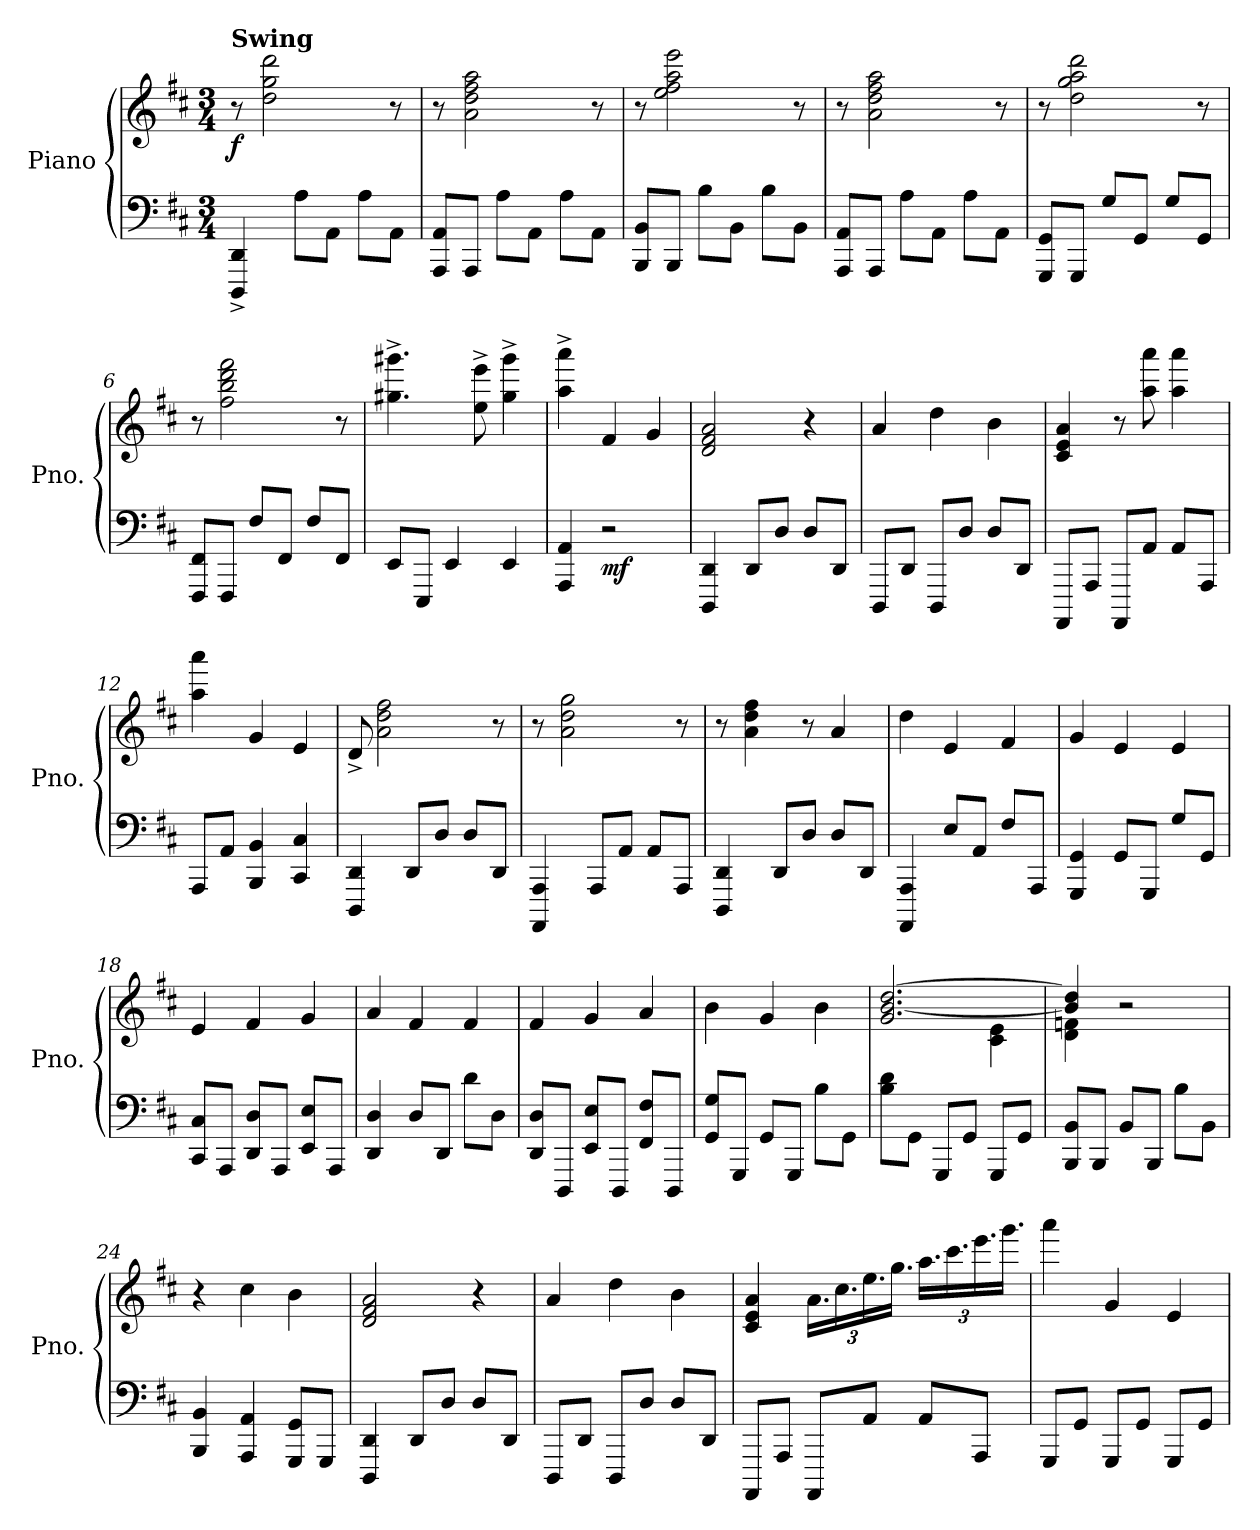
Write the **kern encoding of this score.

**kern	**kern	**dynam
*part1	*part1	*part1
*staff2	*staff1	*staff1/2
*I"Piano	*	*
*I'Pno.	*	*
*clefF4	*clefG2	*
*k[f#c#]	*k[f#c#]	*
*M3/4	*M3/4	*
*MM210	*MM210	*
=1	=1	=1
!	!LO:TX:a:B:t=Swing	!
!	!	!LO:DY:b
4DDD/^ 4DD/^	8r	f
.	2dd\ 2gg\ 2ddd\	.
8A\L	.	.
8AA\J	.	.
8A\L	.	.
8AA\J	8r	.
=2	=2	=2
8AAA/ 8AA/L	8r	.
8AAA/J	2a\ 2dd\ 2ff#\ 2aa\	.
8A\L	.	.
8AA\J	.	.
8A\L	.	.
8AA\J	8r	.
=3	=3	=3
8BBB/ 8BB/L	8r	.
8BBB/J	2ee\ 2ff#\ 2aa\ 2eee\	.
8B\L	.	.
8BB\J	.	.
8B\L	.	.
8BB\J	8r	.
=4	=4	=4
8AAA/ 8AA/L	8r	.
8AAA/J	2a\ 2dd\ 2ff#\ 2aa\	.
8A\L	.	.
8AA\J	.	.
8A\L	.	.
8AA\J	8r	.
=5	=5	=5
8GGG/ 8GG/L	8r	.
8GGG/J	2dd\ 2gg\ 2aa\ 2ddd\	.
8G/L	.	.
8GG/J	.	.
8G/L	.	.
8GG/J	8r	.
=6	=6	=6
8FFF#/ 8FF#/L	8r	.
8FFF#/J	2ff#\ 2bb\ 2ddd\ 2fff#\	.
8F#/L	.	.
8FF#/J	.	.
8F#/L	.	.
8FF#/J	8r	.
=7	=7	=7
8EE/L	4.gg#X\^ 4.ggg#X\^	.
8EEE/J	.	.
4EE/	.	.
.	8ee\^ 8eee\^	.
4EE/	4gg#\^ 4ggg#\^	.
!!LO:LB:g=z
=8	=8	=8
4AAA/ 4AA/	4aa\^ 4aaa\^	.
!	!	!LO:DY:b=2
2r	4f#/	mf
.	4g/	.
=9	=9	=9
4DDD/ 4DD/	2d/ 2f#/ 2a/	.
8DD/L	.	.
8D/J	.	.
8D/L	4r	.
8DD/J	.	.
=10	=10	=10
8DDD/L	4a/	.
8DD/J	.	.
8DDD/L	4dd\	.
8D/J	.	.
8D/L	4b\	.
8DD/J	.	.
=11	=11	=11
8AAAA/L	4c#/ 4e/ 4a/	.
8AAA/J	.	.
8AAAA/L	8r	.
8AA/J	8aa\ 8aaa\	.
8AA/L	4aa\ 4aaa\	.
8AAA/J	.	.
=12	=12	=12
8AAA/L	4aa\ 4aaa\	.
8AA/J	.	.
4BBB/ 4BB/	4g/	.
4CC#/ 4C#/	4e/	.
=13	=13	=13
4DDD/ 4DD/	8d^/	.
.	2a\ 2dd\ 2ff#\	.
8DD/L	.	.
8D/J	.	.
8D/L	.	.
8DD/J	8r	.
=14	=14	=14
4AAAA/ 4AAA/	8r	.
.	2a\ 2dd\ 2gg\	.
8AAA/L	.	.
8AA/J	.	.
8AA/L	.	.
8AAA/J	8r	.
!!LO:LB:g=z
=15	=15	=15
4DDD/ 4DD/	8r	.
.	4a\ 4dd\ 4ff#\	.
8DD/L	.	.
8D/J	8r	.
8D/L	4a/	.
8DD/J	.	.
=16	=16	=16
4AAAA/ 4AAA/	4dd\	.
8E/L	4e/	.
8AA/J	.	.
8F#/L	4f#/	.
8AAA/J	.	.
=17	=17	=17
4GGG/ 4GG/	4g/	.
8GG/L	4e/	.
8GGG/J	.	.
8G/L	4e/	.
8GG/J	.	.
=18	=18	=18
8CC#/ 8C#/L	4e/	.
8AAA/J	.	.
8DD/ 8D/L	4f#/	.
8AAA/J	.	.
8EE/ 8E/L	4g/	.
8AAA/J	.	.
=19	=19	=19
4DD/ 4D/	4a/	.
8D/L	4f#/	.
8DD/J	.	.
8d\L	4f#/	.
8D\J	.	.
=20	=20	=20
8DD/ 8D/L	4f#/	.
8DDD/J	.	.
8EE/ 8E/L	4g/	.
8DDD/J	.	.
8FF#/ 8F#/L	4a/	.
8DDD/J	.	.
=21	=21	=21
8GG/ 8G/L	4b\	.
8GGG/J	.	.
8GG/L	4g/	.
8GGG/J	.	.
8B\L	4b\	.
8GG\J	.	.
!!LO:LB:g=z
=22	=22	=22
*	*^	*
8B\ 8d\L	2.g/ [2.b/ [2.dd/	2ryy	.
8GG\J	.	.	.
8GGG/L	.	.	.
8GG/J	.	.	.
8GGG/L	.	4c#\ 4e\	.
8GG/J	.	.	.
=23	=23	=23	=23
8BBB/ 8BB/L	4b/] 4dd/]	4d\ 4fn\	.
8BBB/J	.	.	.
8BB/L	2r	2ryy	.
8BBB/J	.	.	.
8B\L	.	.	.
8BB\J	.	.	.
*	*v	*v	*
=24	=24	=24
4BBB/ 4BB/	4r	.
4AAA/ 4AA/	4cc#\	.
8GGG/ 8GG/L	4b\	.
8GGG/J	.	.
=25	=25	=25
4DDD/ 4DD/	2d/ 2f#/ 2a/	.
8DD/L	.	.
8D/J	.	.
8D/L	4r	.
8DD/J	.	.
=26	=26	=26
8DDD/L	4a/	.
8DD/J	.	.
8DDD/L	4dd\	.
8D/J	.	.
8D/L	4b\	.
8DD/J	.	.
=27	=27	=27
8AAAA/L	4c#/ 4e/ 4a/	.
8AAA/J	.	.
*	*Xbrackettup	*
8AAAA/L	24.a\LL	.
.	24.cc#\	.
8AA/J	24.ee\	.
.	24.gg\JJ	.
8AA/L	24.aa\LL	.
.	24.ccc#\	.
8AAA/J	24.eee\	.
.	24.ggg\JJ	.
!!LO:PB:g=z
=28	=28	=28
8GGG/L	4aaa\	.
8GG/J	.	.
8GGG/L	4g/	.
8GG/J	.	.
8GGG/L	4e/	.
8GG/J	.	.
=	=	=
*-	*-	*-
